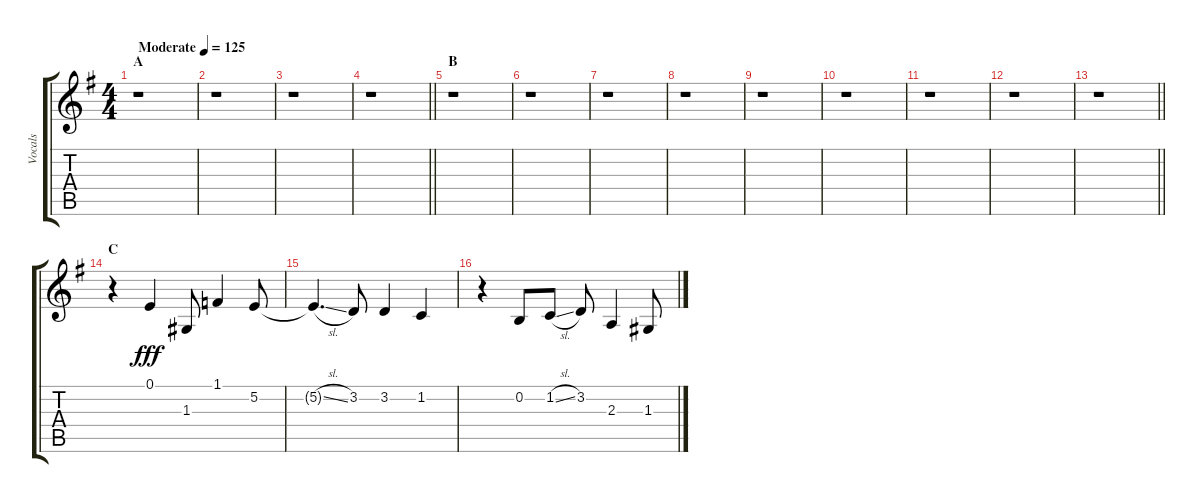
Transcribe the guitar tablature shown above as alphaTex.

\track ("Vocals" "Vocals") {instrument voiceoohs}
\staff {score tabs}
\tuning (E4 B3 G3 D3 A2 E2) {hide}
\ts (4 4)
\section ("" "A")
\tempo (125 "Moderate")
\clef g2
\ks g
r.1{dy fff instrument voiceoohs} |
r.1 |
r.1 |
\barLineRight lightlight
r.1 |
\section ("" "B")
r.1 |
r.1 |
r.1 |
r.1 |
r.1 |
r.1 |
r.1 |
r.1 |
\barLineRight lightlight
r.1 |
\section ("" "C")
r.4 0.1.4 1.3.8 1.1.4 5.2.8 |
5.2{sl t}.4{d} 3.2.8 3.2.4 1.2.4 |
r.4 0.2.8 1.2{sl}.8 3.2.8 2.3.4 1.3.8
